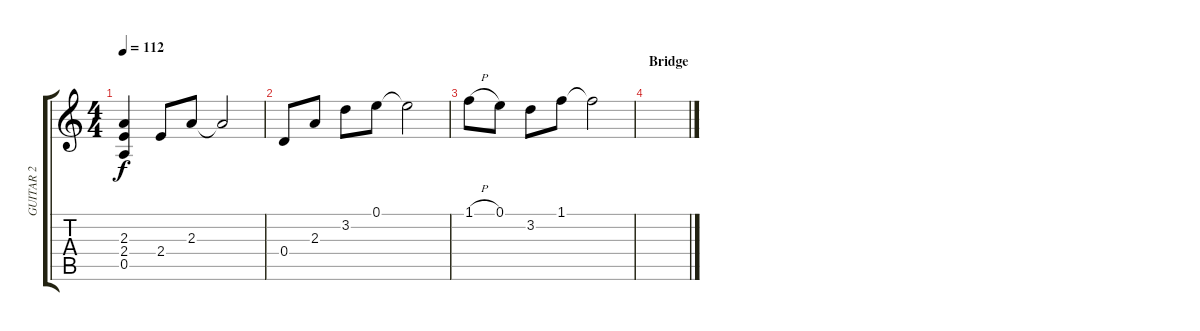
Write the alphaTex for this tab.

\track ("GUITAR 2" "GUITAR 2") {instrument distortionguitar}
\staff {score tabs}
\tuning (E4 B3 G3 D3 A2 E2) {hide}
\ts (4 4)
\tempo 112
\clef g2
\ks c
(2.3 2.4 0.5).4{dy f} 2.4.8 2.3.8 2.3{t}.2 |
0.4.8 2.3.8 3.2.8 0.1.8 0.1{t}.2 |
1.1{h}.8 0.1.8 3.2.8 1.1.8 1.1{t}.2 |
\section ("" "Bridge")
